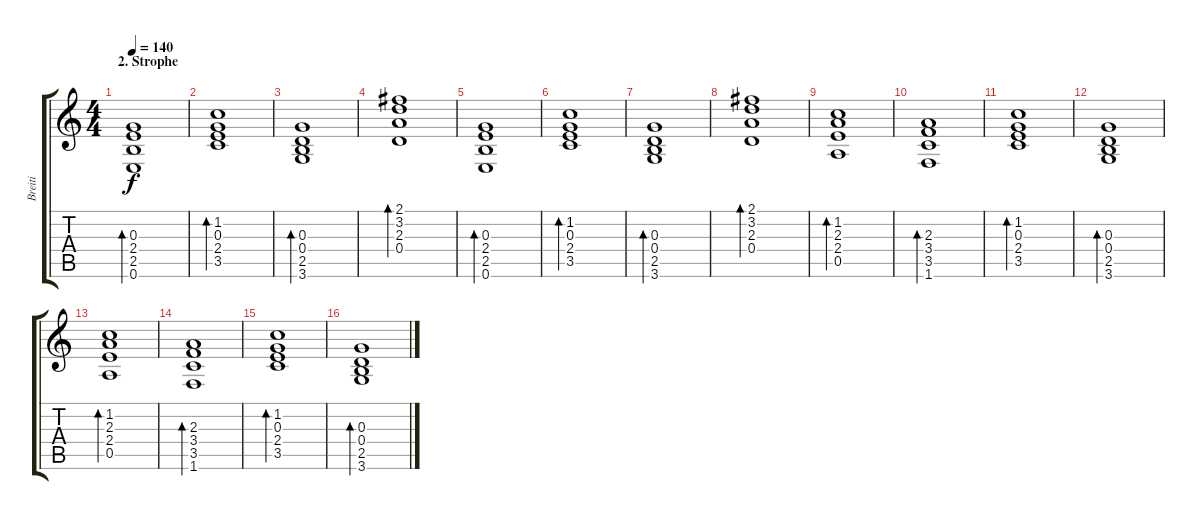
\track ("Breiti" "Breiti") {instrument electricguitarclean}
\staff {score tabs}
\tuning (E4 B3 G3 D3 A2 E2) {hide}
\ts (4 4)
\section ("" "2. Strophe")
\tempo 140
\clef g2
\ks c
(0.3 2.4 2.5 0.6).1{bd 120 dy f} |
(1.2 0.3 2.4 3.5).1{bd 120} |
(0.3 0.4 2.5 3.6).1{bd 120} |
(2.1 3.2 2.3 0.4).1{bd 120} |
(0.3 2.4 2.5 0.6).1{bd 120} |
(1.2 0.3 2.4 3.5).1{bd 120} |
(0.3 0.4 2.5 3.6).1{bd 120} |
(2.1 3.2 2.3 0.4).1{bd 120} |
(1.2 2.3 2.4 0.5).1{bd 120} |
(2.3 3.4 3.5 1.6).1{bd 120} |
(1.2 0.3 2.4 3.5).1{bd 120} |
(0.3 0.4 2.5 3.6).1{bd 120} |
(1.2 2.3 2.4 0.5).1{bd 120} |
(2.3 3.4 3.5 1.6).1{bd 120} |
(1.2 0.3 2.4 3.5).1{bd 120} |
(0.3 0.4 2.5 3.6).1{bd 120}
